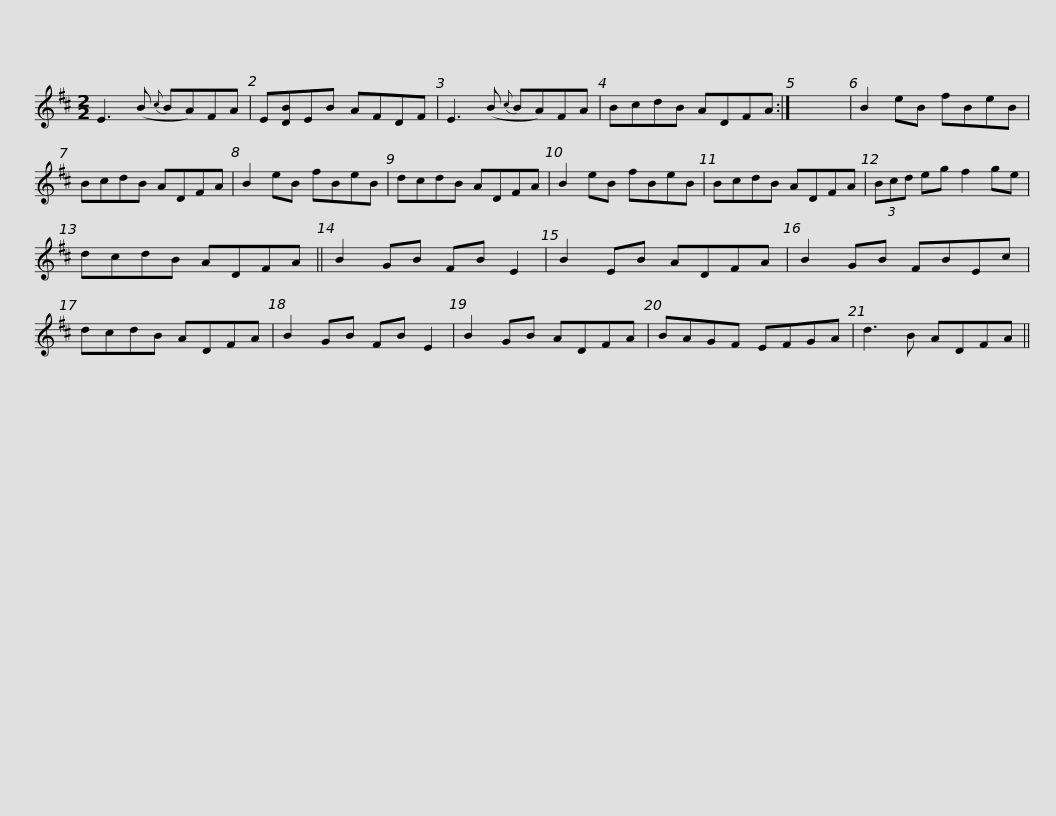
X:1
L:1/8
M:2/2
I:linebreak $
K:D
V:1 treble
V:1
 E3 (B{c} BA)FA | E[DB]EB AFDF | E3 (B{c} BA)FA | BcdB ADFA :| x8 | %5
 B2 eB fBeB |$ BcdB ADFA | B2 eB fBeB | dcdB ADFA | B2 eB fBeB | %10
 BcdB ADFA | (3Bcd eg f2 ge |$ dcdB ADFA || B2 GB FB E2 | B2 EB ADFA | %15
 B2 GB FBEc | dcdB ADFA | B2 GB FB E2 |$ B2 GB ADFA | BAGF EFGA | %20
 d3 B ADFA || %21
